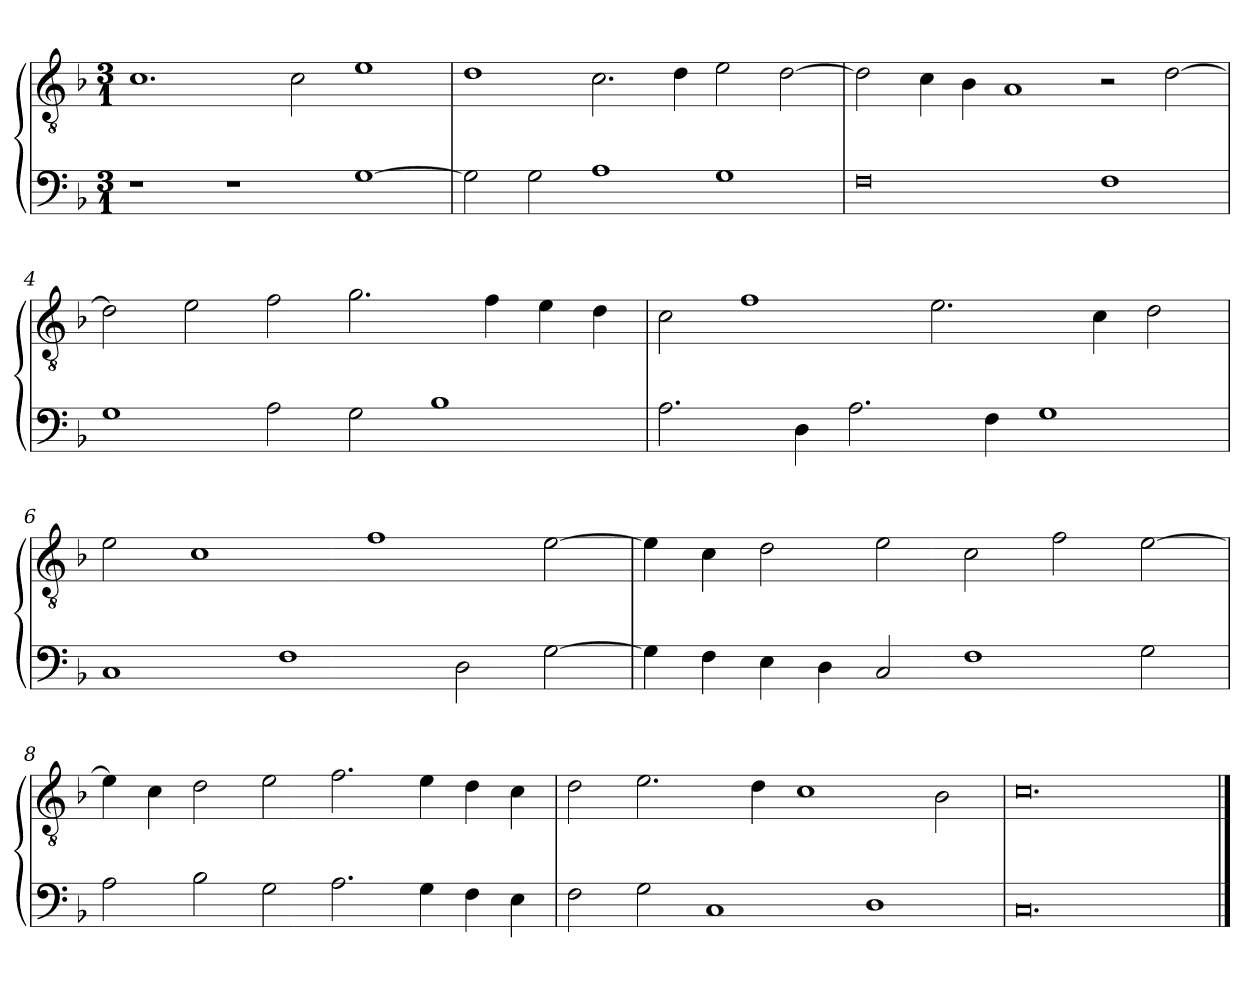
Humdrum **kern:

**kern	**kern
*part2	*part1
*staff2	*staff1
*clefF4	*clefGv2
*k[b-]	*k[b-]
*M3/1	*M3/1
=1	=1
1r	1.c
1r	.
.	2c
[1G	1e
=2	=2
2G]	1d
2G	.
1A	2.c
.	4d
1G	2e
.	[2d
=3	=3
0F	2d]
.	4c
.	4B-
.	1A
1F	2r
.	[2d
=4	=4
1G	2d]
.	2e
2A	2f
2G	2.g
1B-	.
.	4f
.	4e
.	4d
=5	=5
2.A	2c
.	1f
4D	.
2.A	.
.	2.e
4F	.
1G	.
.	4c
.	2d
=6	=6
1C	2e
.	1c
1F	.
.	1f
2D	.
[2G	[2e
=7	=7
4G]	4e]
4F	4c
4E	2d
4D	.
2C	2e
1F	2c
.	2f
2G	[2e
=8	=8
2A	4e]
.	4c
2B-	2d
2G	2e
2.A	2.f
4G	4e
4F	4d
4E	4c
=9	=9
2F	2d
2G	2.e
1C	.
.	4d
.	1c
1D	.
.	2B-
=10	=10
0.C	0.c
==	==
*-	*-
